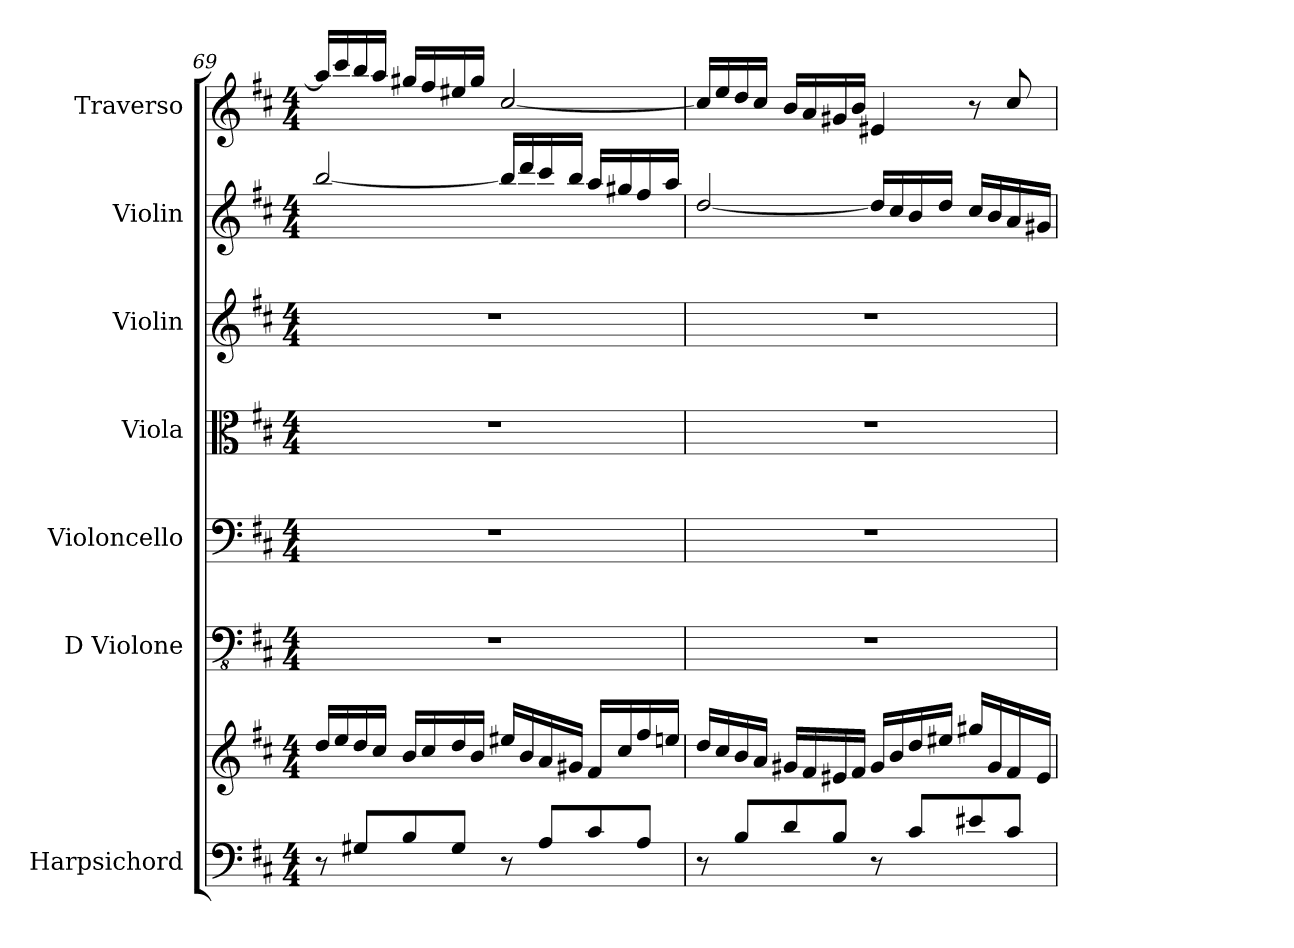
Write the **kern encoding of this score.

**kern	**kern	**kern	**kern	**kern	**kern	**kern	**kern
*part7	*part7	*part6	*part5	*part4	*part3	*part2	*part1
*staff8	*staff7	*staff6	*staff5	*staff4	*staff3	*staff2	*staff1
*I"Harpsichord	*	*I"D Violone	*I"Violoncello	*I"Viola	*I"Violin	*I"Violin	*I"Traverso
*I'Hch.	*	*I'D Vne.	*I'Vc.	*I'Vla.	*I'Vln.	*I'Vln.	*I'Trv.
!!LO:PB:g=z
*clefF4	*clefG2	*clefFv4	*clefF4	*clefC3	*clefG2	*clefG2	*clefG2
*	*	*ITrd7c12	*	*	*	*	*
*k[f#c#]	*k[f#c#]	*k[f#c#]	*k[f#c#]	*k[f#c#]	*k[f#c#]	*k[f#c#]	*k[f#c#]
*M4/4	*M4/4	*M4/4	*M4/4	*M4/4	*M4/4	*M4/4	*M4/4
=69	=69	=69	=69	=69	=69	=69	=69
8r	16dd/LL	1r	1r	1r	1r	[2bb/	16aa/LL]
.	16ee/	.	.	.	.	.	16ccc#/
8G#X/L	16dd/	.	.	.	.	.	16bb/
.	16cc#/JJ	.	.	.	.	.	16aa/JJ
8B/	16b/LL	.	.	.	.	.	16gg#X/LL
.	16cc#/	.	.	.	.	.	16ff#/
8G#/J	16dd/	.	.	.	.	.	16ee#X/
.	16b/JJ	.	.	.	.	.	16gg#/JJ
8r	16ee#X/LL	.	.	.	.	16bb/LL]	[2cc#/
.	16b/	.	.	.	.	16ddd/	.
8A/L	16a/	.	.	.	.	16ccc#/	.
.	16g#X/JJ	.	.	.	.	16bb/JJ	.
8c#/	16f#/LL	.	.	.	.	16aa/LL	.
.	16cc#/	.	.	.	.	16gg#X/	.
8A/J	16ff#/	.	.	.	.	16ff#/	.
.	16een/JJ	.	.	.	.	16aa/JJ	.
!!LO:PB:g=z
=70	=70	=70	=70	=70	=70	=70	=70
8r	16dd/LL	1r	1r	1r	1r	[2dd/	16cc#/LL]
.	16cc#/	.	.	.	.	.	16ee/
8B/L	16b/	.	.	.	.	.	16dd/
.	16a/JJ	.	.	.	.	.	16cc#/JJ
8d/	16g#X/LL	.	.	.	.	.	16b/LL
.	16f#/	.	.	.	.	.	16a/
8B/J	16e#X/	.	.	.	.	.	16g#X/
.	16f#/JJ	.	.	.	.	.	16b/JJ
8r	16g#/LL	.	.	.	.	16dd/LL]	4e#X/
.	16b/	.	.	.	.	16cc#/	.
8c#/L	16dd/	.	.	.	.	16b/	.
.	16ee#X/JJ	.	.	.	.	16dd/JJ	.
8e#X/	16gg#X/LL	.	.	.	.	16cc#/LL	8r
.	16g#/	.	.	.	.	16b/	.
8c#/J	16f#/	.	.	.	.	16a/	8cc#/
.	16e#/JJ	.	.	.	.	16g#X/JJ	.
=	=	=	=	=	=	=	=
*-	*-	*-	*-	*-	*-	*-	*-
